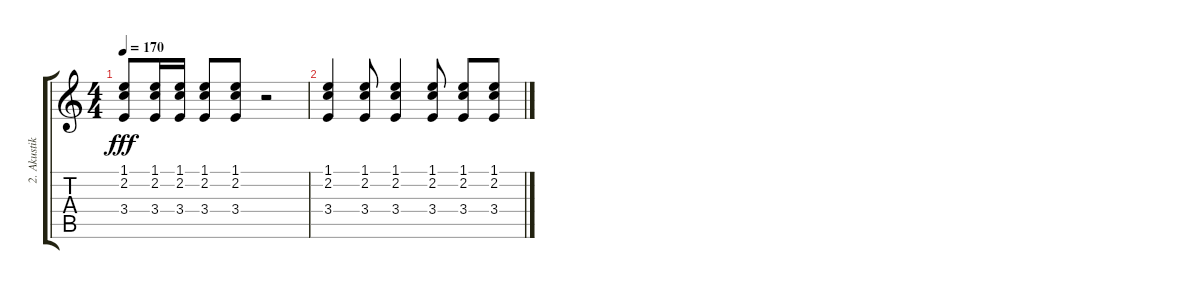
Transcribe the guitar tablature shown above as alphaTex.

\track ("2. Akustik-Gitarre" "2. Akustik") {instrument acousticguitarnylon}
\staff {score tabs}
\tuning (Eb4 Bb3 Gb3 Db3 Ab2 Eb2) {hide}
\ts (4 4)
\tempo 170
\clef g2
\ks c
(1.1 2.2 3.4).8{dy fff} (1.1 2.2 3.4).16 (1.1 2.2 3.4).16 (1.1 2.2 3.4).8 (1.1 2.2 3.4).8 r.2 |
(1.1 2.2 3.4).4 (1.1 2.2 3.4).8 (1.1 2.2 3.4).4 (1.1 2.2 3.4).8 (1.1 2.2 3.4).8 (1.1 2.2 3.4).8
